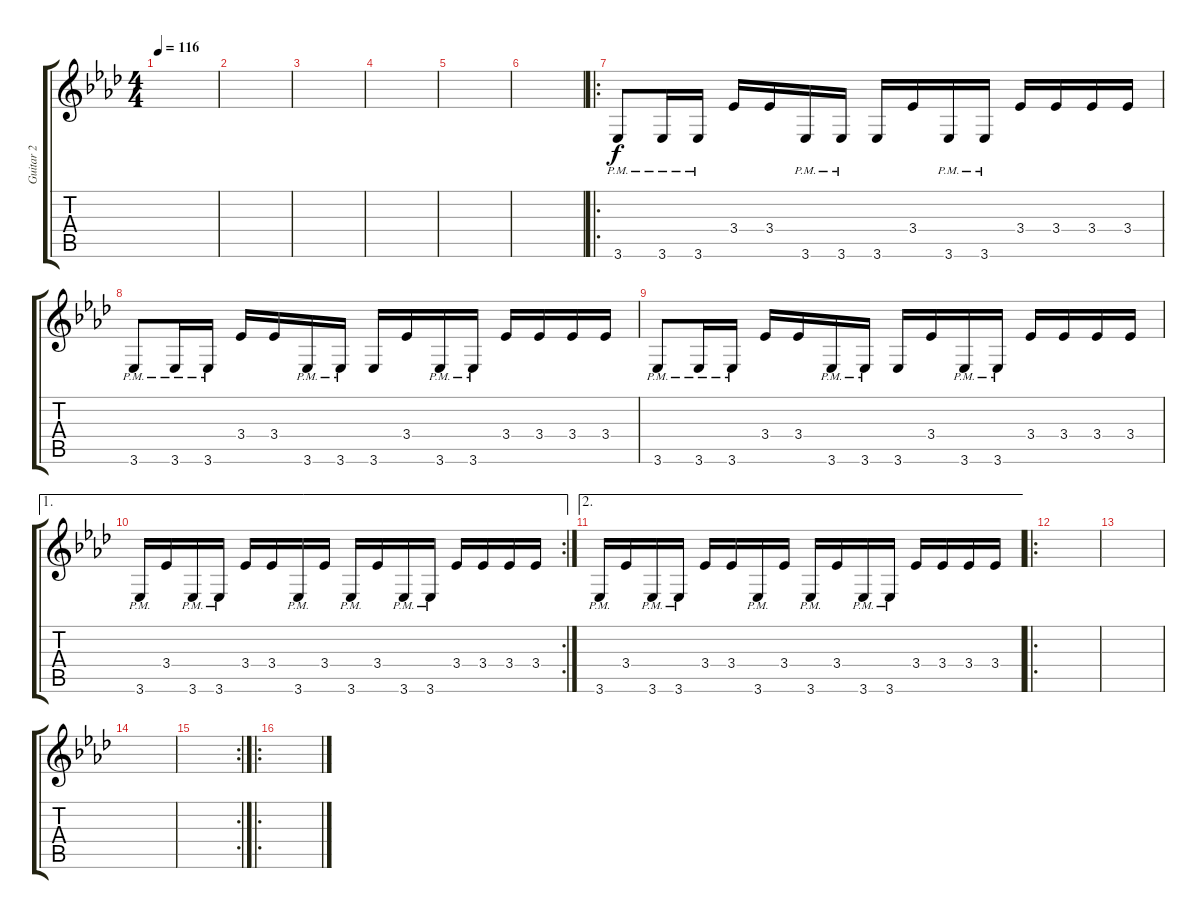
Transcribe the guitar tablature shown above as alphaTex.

\track ("Guitar 2" "Guitar 2") {instrument distortionguitar}
\staff {score tabs}
\tuning (E4 C4 G3 C3 G2 C2) {hide}
\ts (4 4)
\tempo 116
\clef g2
\ks ab
|
|
|
|
|
|
\ro
3.6{pm}.8 3.6{pm}.16 3.6{pm}.16 3.4.16 3.4.16 3.6{pm}.16 3.6{pm}.16 3.6.16 3.4.16 3.6{pm}.16 3.6{pm}.16 3.4.16 3.4.16 3.4.16 3.4.16 |
3.6{pm}.8 3.6{pm}.16 3.6{pm}.16 3.4.16 3.4.16 3.6{pm}.16 3.6{pm}.16 3.6.16 3.4.16 3.6{pm}.16 3.6{pm}.16 3.4.16 3.4.16 3.4.16 3.4.16 |
3.6{pm}.8 3.6{pm}.16 3.6{pm}.16 3.4.16 3.4.16 3.6{pm}.16 3.6{pm}.16 3.6.16 3.4.16 3.6{pm}.16 3.6{pm}.16 3.4.16 3.4.16 3.4.16 3.4.16 |
\ae 1
\rc 2
3.6{pm}.16 3.4.16 3.6{pm}.16 3.6{pm}.16 3.4.16 3.4.16 3.6{pm}.16 3.4.16 3.6{pm}.16 3.4.16 3.6{pm}.16 3.6{pm}.16 3.4.16 3.4.16 3.4.16 3.4.16 |
\ae 2
3.6{pm}.16 3.4.16 3.6{pm}.16 3.6{pm}.16 3.4.16 3.4.16 3.6{pm}.16 3.4.16 3.6{pm}.16 3.4.16 3.6{pm}.16 3.6{pm}.16 3.4.16 3.4.16 3.4.16 3.4.16 |
\ro
|
|
|
\rc 2
|
\ro
